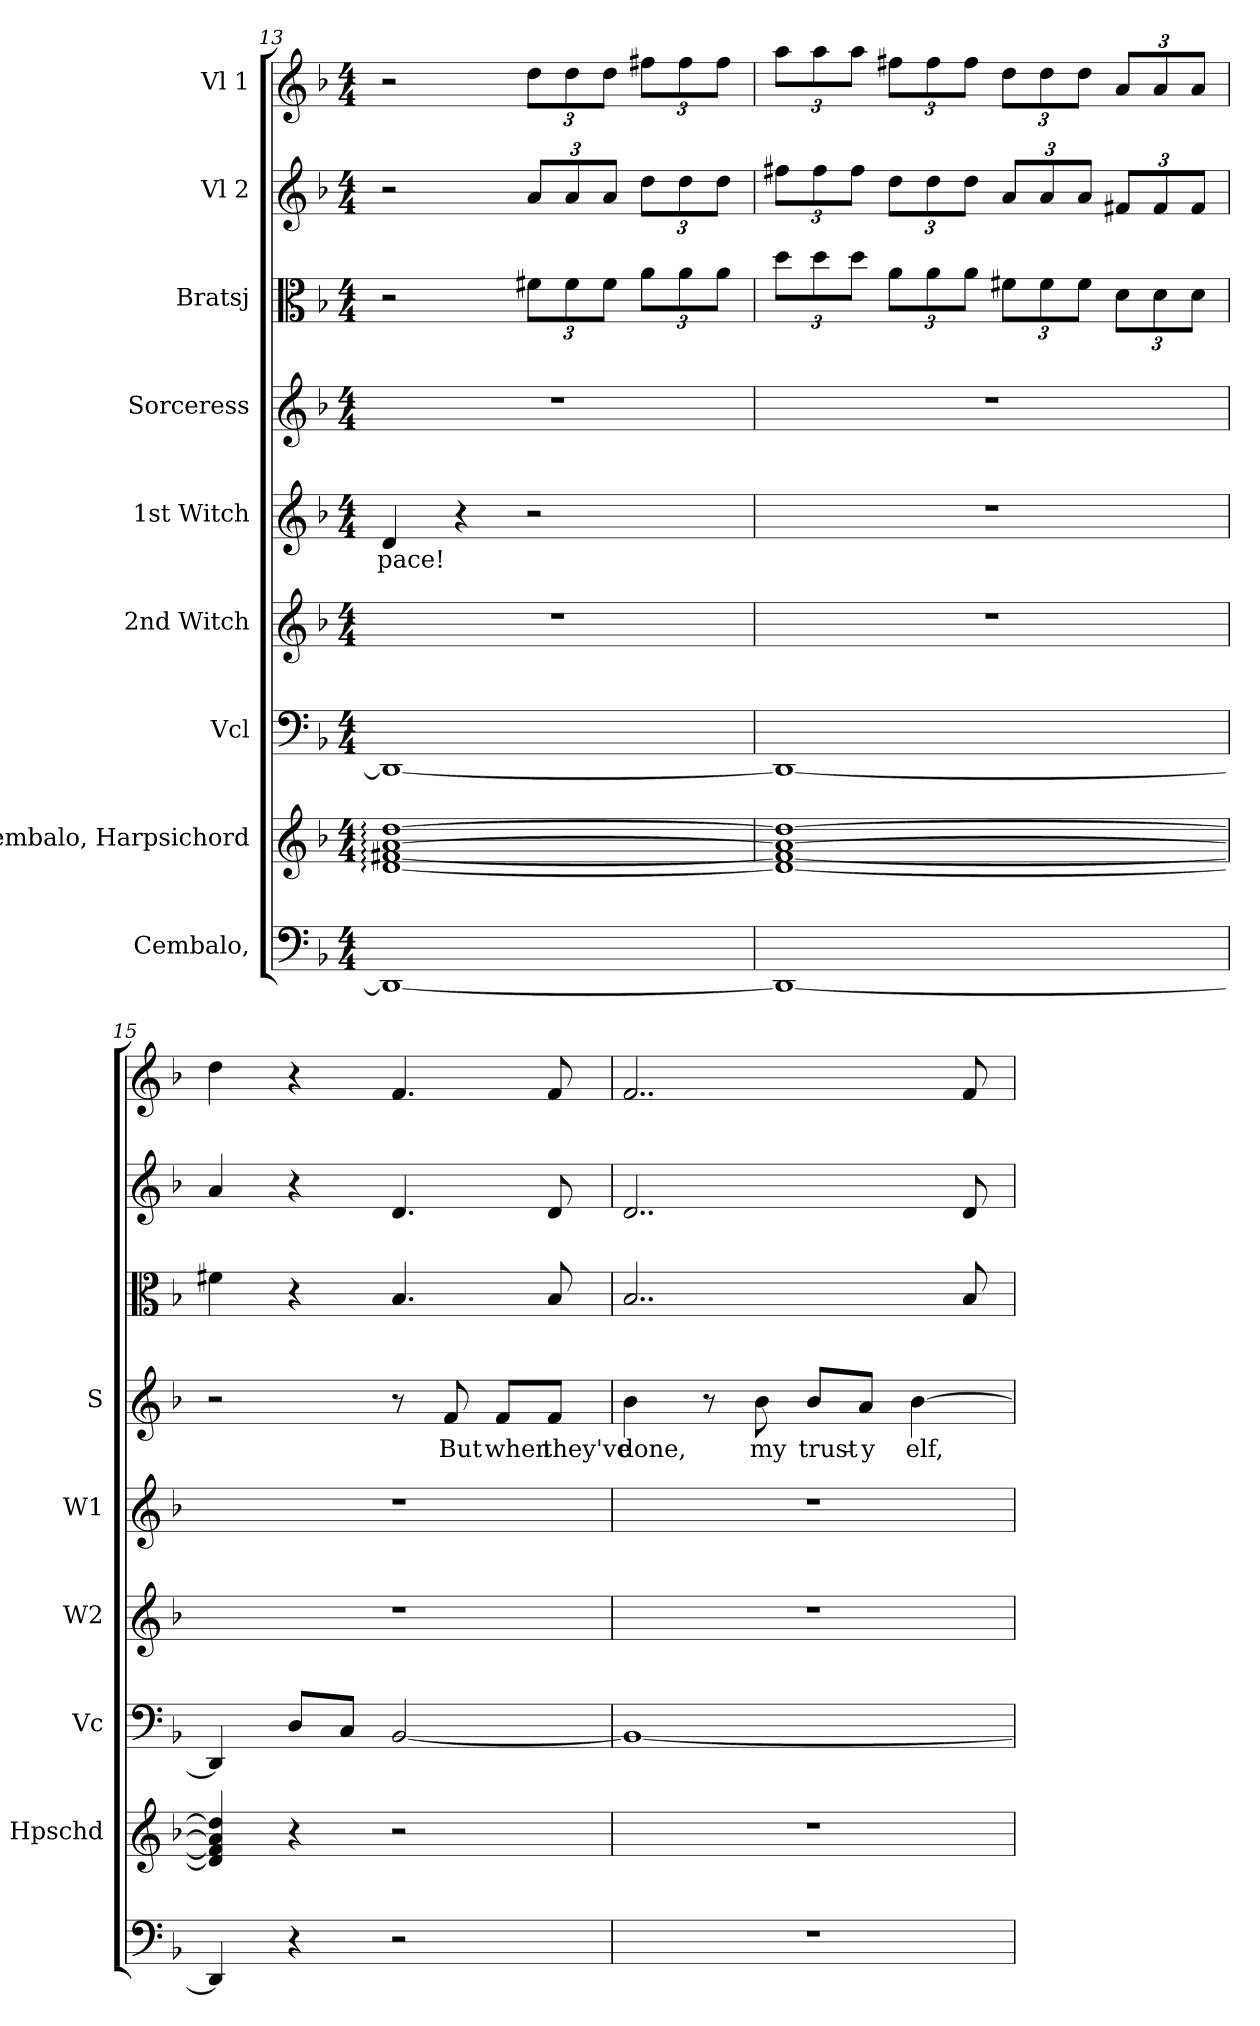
**kern	**kern	**kern	**kern	**kern	**text	**kern	**text	**kern	**kern	**kern
*part9	*part8	*part7	*part6	*part5	*part5	*part4	*part4	*part3	*part2	*part1
*staff9	*staff8	*staff7	*staff6	*staff5	*staff5	*staff4	*staff4	*staff3	*staff2	*staff1
*I"Cembalo,	*I"Cembalo, Harpsichord	*I"Vcl	*I"2nd Witch	*I"1st Witch	*	*I"Sorceress	*	*I"Bratsj	*I"Vl 2	*I"Vl 1
*	*I'Hpschd	*I'Vc	*I'W2	*I'W1	*	*I'S	*	*	*	*
!!LO:PB:g=z
*clefF4	*clefG2	*clefF4	*clefG2	*clefG2	*	*clefG2	*	*clefC3	*clefG2	*clefG2
*k[b-]	*k[b-]	*k[b-]	*k[b-]	*k[b-]	*	*k[b-]	*	*k[b-]	*k[b-]	*k[b-]
*M4/4	*M4/4	*M4/4	*M4/4	*M4/4	*	*M4/4	*	*M4/4	*M4/4	*M4/4
=13	=13	=13	=13	=13	=13	=13	=13	=13	=13	=13
!	!	!	!	!	!LO:LY:b	!	!	!	!	!
1DD_	[1d: [1f#X: [1a: [1dd:	1DD_	1r	4d/	pace!	1r	.	2r	2r	2r
.	.	.	.	4r	.	.	.	.	.	.
*	*	*	*	*	*	*	*	*Xbrackettup	*Xbrackettup	*Xbrackettup
.	.	.	.	2r	.	.	.	12f#X\L	12a/L	12dd\L
.	.	.	.	.	.	.	.	12f#\	12a/	12dd\
.	.	.	.	.	.	.	.	12f#\J	12a/J	12dd\J
.	.	.	.	.	.	.	.	12a\L	12dd\L	12ff#X\L
.	.	.	.	.	.	.	.	12a\	12dd\	12ff#\
.	.	.	.	.	.	.	.	12a\J	12dd\J	12ff#\J
=14	=14	=14	=14	=14	=14	=14	=14	=14	=14	=14
1DD_	1d_ 1f#_ 1a_ 1dd_	1DD_	1r	1r	.	1r	.	12dd\L	12ff#X\L	12aa\L
.	.	.	.	.	.	.	.	12dd\	12ff#\	12aa\
.	.	.	.	.	.	.	.	12dd\J	12ff#\J	12aa\J
.	.	.	.	.	.	.	.	12a\L	12dd\L	12ff#X\L
.	.	.	.	.	.	.	.	12a\	12dd\	12ff#\
.	.	.	.	.	.	.	.	12a\J	12dd\J	12ff#\J
.	.	.	.	.	.	.	.	12f#X\L	12a/L	12dd\L
.	.	.	.	.	.	.	.	12f#\	12a/	12dd\
.	.	.	.	.	.	.	.	12f#\J	12a/J	12dd\J
.	.	.	.	.	.	.	.	12d\L	12f#X/L	12a/L
.	.	.	.	.	.	.	.	12d\	12f#/	12a/
.	.	.	.	.	.	.	.	12d\J	12f#/J	12a/J
=15	=15	=15	=15	=15	=15	=15	=15	=15	=15	=15
4DD/]	4d/] 4f#/] 4a/] 4dd/]	4DD/]	1r	1r	.	2r	.	4f#X\	4a/	4dd\
4r	4r	8D/L	.	.	.	.	.	4r	4r	4r
.	.	8C/J	.	.	.	.	.	.	.	.
2r	2r	[2BB-/	.	.	.	8r	.	4.B-/	4.d/	4.f/
!	!	!	!	!	!	!	!LO:LY:b	!	!	!
.	.	.	.	.	.	8f/	But	.	.	.
!	!	!	!	!	!	!	!LO:LY:b	!	!	!
.	.	.	.	.	.	8f/L	when	.	.	.
!	!	!	!	!	!	!	!LO:LY:b	!	!	!
.	.	.	.	.	.	8f/J	they've	8B-/	8d/	8f/
!!LO:LB:g=z
=16	=16	=16	=16	=16	=16	=16	=16	=16	=16	=16
!	!	!	!	!	!	!	!LO:LY:b	!	!	!
1r	1r	1BB-_	1r	1r	.	4b-\	done,	2..B-/	2..d/	2..f/
.	.	.	.	.	.	8r	.	.	.	.
!	!	!	!	!	!	!	!LO:LY:b	!	!	!
.	.	.	.	.	.	8b-\	my	.	.	.
!	!	!	!	!	!	!	!LO:LY:b	!	!	!
.	.	.	.	.	.	8b-/L	trust-	.	.	.
!	!	!	!	!	!	!	!LO:LY:b	!	!	!
.	.	.	.	.	.	8a/J	-y	.	.	.
!	!	!	!	!	!	!	!LO:LY:b	!	!	!
.	.	.	.	.	.	[4b-\	elf,	.	.	.
.	.	.	.	.	.	.	.	8B-/	8d/	8f/
=	=	=	=	=	=	=	=	=	=	=
*-	*-	*-	*-	*-	*-	*-	*-	*-	*-	*-
